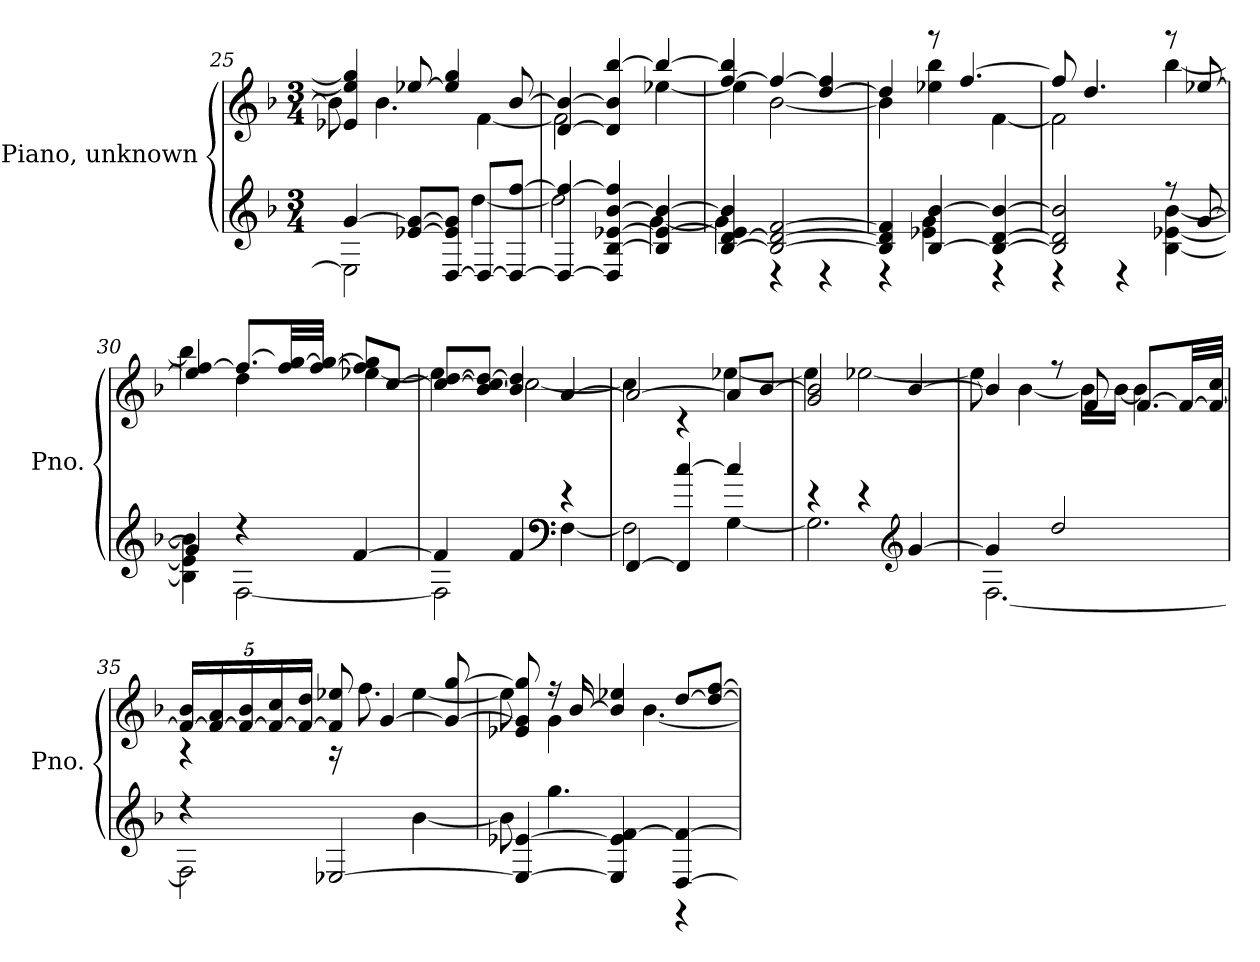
**kern	**kern
*part1	*part1
*staff2	*staff1
*I"Piano, unknown	*
*I'Pno.	*
!!LO:LB:g=z
*clefG2	*clefG2
*k[b-]	*k[b-]
*M3/4	*M3/4
=25	=25
*^	*^
[4g/	2E-\]	4e-X/ 4ee-/] 4gg/]	8b-\]
.	.	.	4.b-\
[8e-X/ 8g/_L	.	[8ee-X/	.
[8D/ 8e-/] 8g/]J	.	4ee-/] 4gg/	.
8D/L_	[4dd\	.	[4f\
8D/_ [8ff/J	.	[8b-/	.
=26	=26	=26	=26
4D/_ 4ff/_	2dd\]	[4d/ 4b-/_	2f\]
4D/] [4B-/ [4e-X/ [4b-/ 4ff/]	.	4d/] 4b-/] [4bb-/	.
4B-/] 4e-/_ 4b-/_	[4g\	4bb-/_	[4ee-X\
=27	=27	=27	=27
[4B-/ [4d/ 4e-/] 4b-/]	4g\]	[4ff/ 4bb-/]	4ee-\]
2B-/_ 2d/_ [2f/	4r	4ff/_	[2b-\
.	4r	[4dd/ 4ff/]	.
=28	=28	=28	=28
4B-/] 4d/] 4f/]	4r	4dd/]	4b-\]
[4B-/ [4b-/	4e-X\ 4g\	8r	4ee-X\ 4bb-\
.	.	[4.ff/	.
4B-/_ [4d/ 4b-/_	4r	.	[4f\
=29	=29	=29	=29
2B-/] 2d/] 2b-/]	4r	8ff/]	2f\]
.	.	4.dd/	.
.	4r	.	.
8r	[4B-\ [4e-X\ [4b-\	8r	[4bb-\
[8g/	.	[8ee-X/	.
!!LO:LB:g=z	!!
=30	=30	=30	=30
4g/]	4B-\] 4e-\] 4b-\]	4ee-/] [4ff/	4bb-\]
4r	[2F\	8.ff/L_	4dd\
.	.	32ff/] [32gg/LL	.
.	.	[32ff/ 32gg/_JJJ	.
[4f/	.	8ff/] 8gg/]L	[4ee-X\
.	.	[8cc/J	.
=31	=31	=31	=31
4f/]	2F\]	8cc/_ [8dd/L	4ee-\]
.	.	[8b-/ 8cc/] 8dd/_J	.
4f/	.	4b-/] 4dd/]	[2cc\
*clefF4	*	*	*
4r	[4F\	[4a/	.
=32	=32	=32	=32
[4FF/	2F\]	2a/_	4cc\]
4FF/] [4cc/	.	.	4r
4cc/]	[4G\	8a/L]	[4ee-X\
.	.	[8b-/J	.
=33	=33	=33	=33
4r	2.G\]	2g/ 2b-/]	4ee-\]
4r	.	.	[2ee-X\
*clefG2	*	*	*
[4g/	.	[4b-/	.
!!LO:PB:g=z	!!
=34	=34	=34	=34
4g/]	[2.F\	4b-/]	8ee-\]
.	.	.	[4b-\
2dd/	.	8r	.
.	.	8f/	16b-\LL]
.	.	.	[16b-\JJ
.	.	[8.f/L	4b-\]
.	.	32f/LL_	.
.	.	32f/_ 32cc/JJJ	.
=35	=35	=35	=35
*	*	*Xbrackettup	*
4r	2F\]	20f/_ 20b-/LL	4r
.	.	20f/_ 20a/	.
.	.	20f/_ 20b-/	.
.	.	20f/_ 20cc/	.
.	.	20f/_ 20dd/JJ	.
[2E-X/	.	8f/] 8ee-X/	16r
.	.	.	8.ff\
.	.	[4g/	.
.	[4b-\	.	[4ee-\
.	.	8g/_ [8gg/	.
=36	=36	=36	=36
4E-/_ [4e-X/	8b-\]	8e-X/ 8g/] 8gg/]	8ee-\]
.	4.gg\	16r	4g\
.	.	[16b-/	.
4E-/] 4e-/] [4f/	.	4b-/] 4ee-X/	.
.	.	.	[4.b-\
[4D/ 4f/_	4r	[8dd/L	.
.	.	8dd/_ [8ff/J	.
*v	*v	*	*
*	*v	*v
=	=
*-	*-
